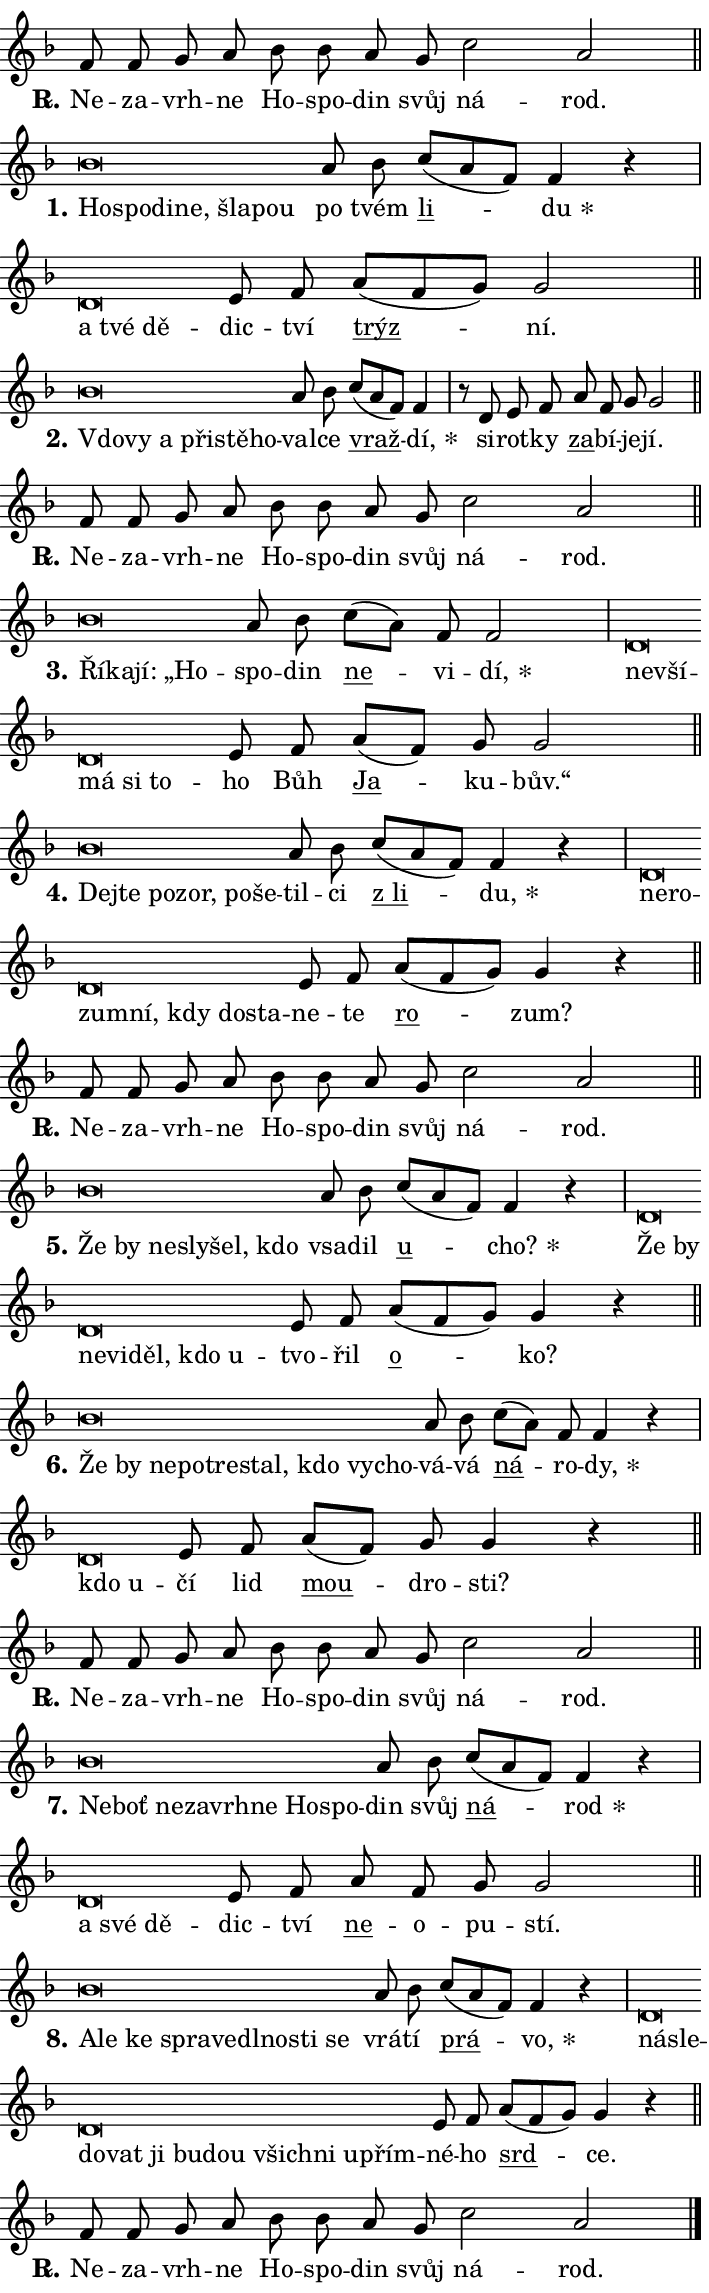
\version "2.24.0"
\header { tagline = "" }
\paper {
  indent = 0\cm
  top-margin = 0\cm
  right-margin = 0.13\cm % to fit lyric hyphens
  bottom-margin = 0\cm
  left-margin = 0\cm
  paper-width = 12\cm
  page-breaking = #ly:one-page-breaking
  system-system-spacing.basic-distance = #11
  score-system-spacing.basic-distance = #11
  ragged-last = ##f
}


%% Author: Thomas Morley
%% https://lists.gnu.org/archive/html/lilypond-user/2020-05/msg00002.html
#(define (line-position grob)
"Returns position of @var[grob} in current system:
   @code{'start}, if at first time-step
   @code{'end}, if at last time-step
   @code{'middle} otherwise
"
  (let* ((col (ly:item-get-column grob))
         (ln (ly:grob-object col 'left-neighbor))
         (rn (ly:grob-object col 'right-neighbor))
         (col-to-check-left (if (ly:grob? ln) ln col))
         (col-to-check-right (if (ly:grob? rn) rn col))
         (break-dir-left
           (and
             (ly:grob-property col-to-check-left 'non-musical #f)
             (ly:item-break-dir col-to-check-left)))
         (break-dir-right
           (and
             (ly:grob-property col-to-check-right 'non-musical #f)
             (ly:item-break-dir col-to-check-right))))
        (cond ((eqv? 1 break-dir-left) 'start)
              ((eqv? -1 break-dir-right) 'end)
              (else 'middle))))

#(define (tranparent-at-line-position vctor)
  (lambda (grob)
  "Relying on @code{line-position} select the relevant enry from @var{vctor}.
Used to determine transparency,"
    (case (line-position grob)
      ((end) (not (vector-ref vctor 0)))
      ((middle) (not (vector-ref vctor 1)))
      ((start) (not (vector-ref vctor 2))))))

noteHeadBreakVisibility =
#(define-music-function (break-visibility)(vector?)
"Makes @code{NoteHead}s transparent relying on @var{break-visibility}"
#{
  \override NoteHead.transparent =
    #(tranparent-at-line-position break-visibility)
#})

#(define delete-ledgers-for-transparent-note-heads
  (lambda (grob)
    "Reads whether a @code{NoteHead} is transparent.
If so this @code{NoteHead} is removed from @code{'note-heads} from
@var{grob}, which is supposed to be @code{LedgerLineSpanner}.
As a result ledgers are not printed for this @code{NoteHead}"
    (let* ((nhds-array (ly:grob-object grob 'note-heads))
           (nhds-list
             (if (ly:grob-array? nhds-array)
                 (ly:grob-array->list nhds-array)
                 '()))
           ;; Relies on the transparent-property being done before
           ;; Staff.LedgerLineSpanner.after-line-breaking is executed.
           ;; This is fragile ...
           (to-keep
             (remove
               (lambda (nhd)
                 (ly:grob-property nhd 'transparent #f))
               nhds-list)))
      ;; TODO find a better method to iterate over grob-arrays, similiar
      ;; to filter/remove etc for lists
      ;; For now rebuilt from scratch
      (set! (ly:grob-object grob 'note-heads)  '())
      (for-each
        (lambda (nhd)
          (ly:pointer-group-interface::add-grob grob 'note-heads nhd))
        to-keep))))

squashNotes = {
  \override NoteHead.X-extent = #'(-0.2 . 0.2)
  \override NoteHead.Y-extent = #'(-0.75 . 0)
  \override NoteHead.stencil =
    #(lambda (grob)
       (let ((pos (ly:grob-property grob 'staff-position)))
         (begin
           (if (< pos -7) (display "ERROR: Lower brevis then expected\n") (display ""))
           (if (<= pos -6) ly:text-interface::print ly:note-head::print))))
}
unSquashNotes = {
  \revert NoteHead.X-extent
  \revert NoteHead.Y-extent
  \revert NoteHead.stencil
}

hideNotes = \noteHeadBreakVisibility #begin-of-line-visible
unHideNotes = \noteHeadBreakVisibility #all-visible

% work-around for resetting accidentals
% https://lilypond.org/doc/v2.23/Documentation/notation/displaying-rhythms#unmetered-music
cadenzaMeasure = {
  \cadenzaOff
  \partial 1024 s1024
  \cadenzaOn
}

#(define-markup-command (accent layout props text) (markup?)
  "Underline accented syllable"
  (interpret-markup layout props
    #{\markup \override #'(offset . 4.3) \underline { #text }#}))

responsum = \markup \concat {
  "R" \hspace #-1.05 \path #0.1 #'((moveto 0 0.07) (lineto 0.9 0.8)) \hspace #0.05 "."
}

spaceSize = #0.6828661417322834 % exact space size for TeX Gyre Schola

\layout {
  \context {
    \Staff
    \remove "Time_signature_engraver"
    \override LedgerLineSpanner.after-line-breaking = #delete-ledgers-for-transparent-note-heads
  }
  \context {
    \Lyrics {
      \override LyricSpace.minimum-distance = \spaceSize
      \override LyricText.font-name = #"TeX Gyre Schola"
      \override LyricText.font-size = 1
      \override StanzaNumber.font-name = #"TeX Gyre Schola Bold"
      \override StanzaNumber.font-size = 1
    }
  }
  \context {
    \Score 
    \override NoteHead.text =
      #(lambda (grob) 
        (let ((pos (ly:grob-property grob 'staff-position)))
          #{\markup {
            \combine
              \halign #-0.55 \raise #(if (= pos -6) 0 0.5) \override #'(thickness . 2) \draw-line #'(3.2 . 0)
              \musicglyph "noteheads.sM1"
          }#}))
  }
}

% magnetic-lyrics.ily
%
%   written by
%     Jean Abou Samra <jean@abou-samra.fr>
%     Werner Lemberg <wl@gnu.org>
%
%   adapted by
%     Jiri Hon <jiri.hon@gmail.com>
%
% Version 2022-Apr-15

% https://www.mail-archive.com/lilypond-user@gnu.org/msg149350.html

#(define (Left_hyphen_pointer_engraver context)
   "Collect syllable-hyphen-syllable occurrences in lyrics and store
them in properties.  This engraver only looks to the left.  For
example, if the lyrics input is @code{foo -- bar}, it does the
following.

@itemize @bullet
@item
Set the @code{text} property of the @code{LyricHyphen} grob between
@q{foo} and @q{bar} to @code{foo}.

@item
Set the @code{left-hyphen} property of the @code{LyricText} grob with
text @q{foo} to the @code{LyricHyphen} grob between @q{foo} and
@q{bar}.
@end itemize

Use this auxiliary engraver in combination with the
@code{lyric-@/text::@/apply-@/magnetic-@/offset!} hook."
   (let ((hyphen #f)
         (text #f))
     (make-engraver
      (acknowledgers
       ((lyric-syllable-interface engraver grob source-engraver)
        (set! text grob)))
      (end-acknowledgers
       ((lyric-hyphen-interface engraver grob source-engraver)
        ;(when (not (grob::has-interface grob 'lyric-space-interface))
          (set! hyphen grob)));)
      ((stop-translation-timestep engraver)
       (when (and text hyphen)
         (ly:grob-set-object! text 'left-hyphen hyphen))
       (set! text #f)
       (set! hyphen #f)))))

#(define (lyric-text::apply-magnetic-offset! grob)
   "If the space between two syllables is less than the value in
property @code{LyricText@/.details@/.squash-threshold}, move the right
syllable to the left so that it gets concatenated with the left
syllable.

Use this function as a hook for
@code{LyricText@/.after-@/line-@/breaking} if the
@code{Left_@/hyphen_@/pointer_@/engraver} is active."
   (let ((hyphen (ly:grob-object grob 'left-hyphen #f)))
     (when hyphen
       (let ((left-text (ly:spanner-bound hyphen LEFT)))
         (when (grob::has-interface left-text 'lyric-syllable-interface)
           (let* ((common (ly:grob-common-refpoint grob left-text X))
                  (this-x-ext (ly:grob-extent grob common X))
                  (left-x-ext
                   (begin
                     ;; Trigger magnetism for left-text.
                     (ly:grob-property left-text 'after-line-breaking)
                     (ly:grob-extent left-text common X)))
                  ;; `delta` is the gap width between two syllables.
                  (delta (- (interval-start this-x-ext)
                            (interval-end left-x-ext)))
                  (details (ly:grob-property grob 'details))
                  (threshold (assoc-get 'squash-threshold details 0.2)))
             (when (< delta threshold)
               (let* (;; We have to manipulate the input text so that
                      ;; ligatures crossing syllable boundaries are not
                      ;; disabled.  For languages based on the Latin
                      ;; script this is essentially a beautification.
                      ;; However, for non-Western scripts it can be a
                      ;; necessity.
                      (lt (ly:grob-property left-text 'text))
                      (rt (ly:grob-property grob 'text))
                      (is-space (grob::has-interface hyphen 'lyric-space-interface))
                      (space (if is-space " " ""))
                      (extra-delta (if is-space spaceSize 0))
                      ;; Append new syllable.
                      (ltrt-space (if (and (string? lt) (string? rt))
                                (string-append lt space rt)
                                (make-concat-markup (list lt space rt))))
                      ;; Right-align `ltrt` to the right side.
                      (ltrt-space-markup (grob-interpret-markup
                               grob
                               (make-translate-markup
                                (cons (interval-length this-x-ext) 0)
                                (make-right-align-markup ltrt-space)))))
                 (begin
                   ;; Don't print `left-text`.
                   (ly:grob-set-property! left-text 'stencil #f)
                   ;; Set text and stencil (which holds all collected
                   ;; syllables so far) and shift it to the left.
                   (ly:grob-set-property! grob 'text ltrt-space)
                   (ly:grob-set-property! grob 'stencil ltrt-space-markup)
                   (ly:grob-translate-axis! grob (- (- delta extra-delta)) X))))))))))


#(define (lyric-hyphen::displace-bounds-first grob)
   ;; Make very sure this callback isn't triggered too early.
   (let ((left (ly:spanner-bound grob LEFT))
         (right (ly:spanner-bound grob RIGHT)))
     (ly:grob-property left 'after-line-breaking)
     (ly:grob-property right 'after-line-breaking)
     (ly:lyric-hyphen::print grob)))

squashThreshold = #0.4

\layout {
  \context {
    \Lyrics
    \consists #Left_hyphen_pointer_engraver
    \override LyricText.after-line-breaking =
      #lyric-text::apply-magnetic-offset!
    \override LyricHyphen.stencil = #lyric-hyphen::displace-bounds-first
    \override LyricText.details.squash-threshold = \squashThreshold
    \override LyricHyphen.minimum-distance = 0
    \override LyricHyphen.minimum-length = \squashThreshold
  }
}

squashText = \override LyricText.details.squash-threshold = 9999
unSquashText = \override LyricText.details.squash-threshold = \squashThreshold

leftText = \override LyricText.self-alignment-X = #LEFT
unLeftText = \revert LyricText.self-alignment-X

starOffset = #(lambda (grob) 
                (let ((x_offset (ly:self-alignment-interface::aligned-on-x-parent grob)))
                  (if (= x_offset 0) 0 (+ x_offset 1.2))))

star = #(define-music-function (syllable)(string?)
"Append star separator at the end of a syllable"
#{
  \once \override LyricText.X-offset = #starOffset
  \lyricmode { \markup {
    #syllable
    \override #'((font-name . "TeX Gyre Schola Bold")) \hspace #0.2 \lower #0.65 \larger "*"
  } }
#})

starAccent = #(define-music-function (syllable)(string?)
"Append star separator at the end of a syllable and make accent"
#{
  \once \override LyricText.X-offset = #starOffset
  \lyricmode { \markup {
    \accent #syllable
    \override #'((font-name . "TeX Gyre Schola Bold")) \hspace #0.2 \lower #0.65 \larger "*"
  } }
#})

breath = #(define-music-function (syllable)(string?)
"Append breathing indicator at the end of a syllable"
#{
  \lyricmode { \markup { #syllable "+" } }
#})

optionalBreath = #(define-music-function (syllable)(string?)
"Append optional breathing indicator at the end of a syllable"
#{
  \lyricmode { \markup { #syllable "(+)" } }
#})


\score {
    <<
        \new Voice = "melody" { \cadenzaOn \key f \major \relative { f'8 f g a bes bes \bar "" a g \bar "" c2 a \cadenzaMeasure \bar "||" \break } }
        \new Lyrics \lyricsto "melody" { \lyricmode { \set stanza = \responsum
Ne -- za -- vrh -- ne Ho -- spo -- din svůj ná -- rod. } }
    >>
    \layout {}
}

\score {
    <<
        \new Voice = "melody" { \cadenzaOn \key f \major \relative { \squashNotes bes'\breve*1/16 \hideNotes \breve*1/16 \bar "" \breve*1/16 \bar "" \breve*1/16 \bar "" \breve*1/16 \breve*1/16 \bar "" \unHideNotes \unSquashNotes a8 bes \bar "" c[( a f)] f4 r \cadenzaMeasure \bar "|" \squashNotes d\breve*1/16 \hideNotes \breve*1/16 \breve*1/16 \bar "" \unHideNotes \unSquashNotes e8 f \bar "" a[( f g)] g2 \cadenzaMeasure \bar "||" \break } }
        \new Lyrics \lyricsto "melody" { \lyricmode { \set stanza = "1."
\leftText Ho -- \squashText spo -- di -- ne, šla -- pou \unLeftText \unSquashText po tvém \markup \accent li -- \star du \leftText a \squashText tvé dě -- \unLeftText \unSquashText dic -- tví \markup \accent trýz -- ní. } }
    >>
    \layout {}
}

\score {
    <<
        \new Voice = "melody" { \cadenzaOn \key f \major \relative { \squashNotes bes'\breve*1/16 \hideNotes \breve*1/16 \bar "" \breve*1/16 \bar "" \breve*1/16 \bar "" \breve*1/16 \breve*1/16 \bar "" \unHideNotes \unSquashNotes a8 bes \bar "" c[( a f)] f4 \cadenzaMeasure \bar "|" r8 d e8 f \bar "" a f g g2 \cadenzaMeasure \bar "||" \break } }
        \new Lyrics \lyricsto "melody" { \lyricmode { \set stanza = "2."
\leftText Vdo -- \squashText vy a při -- stě -- ho -- \unLeftText \unSquashText val -- ce \markup \accent vraž -- \star dí, si -- rot -- ky \markup \accent za -- bí -- je -- jí. } }
    >>
    \layout {}
}

\score {
    <<
        \new Voice = "melody" { \cadenzaOn \key f \major \relative { f'8 f g a bes bes \bar "" a g \bar "" c2 a \cadenzaMeasure \bar "||" \break } }
        \new Lyrics \lyricsto "melody" { \lyricmode { \set stanza = \responsum
Ne -- za -- vrh -- ne Ho -- spo -- din svůj ná -- rod. } }
    >>
    \layout {}
}

\score {
    <<
        \new Voice = "melody" { \cadenzaOn \key f \major \relative { \squashNotes bes'\breve*1/16 \hideNotes \breve*1/16 \bar "" \breve*1/16 \breve*1/16 \bar "" \unHideNotes \unSquashNotes a8 bes \bar "" c[( a)] f f2 \cadenzaMeasure \bar "|" \squashNotes d\breve*1/16 \hideNotes \breve*1/16 \bar "" \breve*1/16 \bar "" \breve*1/16 \breve*1/16 \bar "" \unHideNotes \unSquashNotes e8 f \bar "" a[( f)] g g2 \cadenzaMeasure \bar "||" \break } }
        \new Lyrics \lyricsto "melody" { \lyricmode { \set stanza = "3."
\leftText Ří -- \squashText ka -- jí: „Ho -- \unLeftText \unSquashText spo -- din \markup \accent ne -- vi -- \star dí, \leftText ne -- \squashText vší -- má si to -- \unLeftText \unSquashText ho Bůh \markup \accent Ja -- ku -- bův.“ } }
    >>
    \layout {}
}

\score {
    <<
        \new Voice = "melody" { \cadenzaOn \key f \major \relative { \squashNotes bes'\breve*1/16 \hideNotes \breve*1/16 \bar "" \breve*1/16 \bar "" \breve*1/16 \bar "" \breve*1/16 \breve*1/16 \bar "" \unHideNotes \unSquashNotes a8 bes \bar "" c[( a f)] f4 r \cadenzaMeasure \bar "|" \squashNotes d\breve*1/16 \hideNotes \breve*1/16 \bar "" \breve*1/16 \bar "" \breve*1/16 \bar "" \breve*1/16 \bar "" \breve*1/16 \breve*1/16 \bar "" \unHideNotes \unSquashNotes e8 f \bar "" a[( f g)] g4 r \cadenzaMeasure \bar "||" \break } }
        \new Lyrics \lyricsto "melody" { \lyricmode { \set stanza = "4."
\leftText Dej -- \squashText te po -- zor, po -- še -- \unLeftText \unSquashText til -- ci \markup \accent "z li" -- \star du, \leftText ne -- \squashText ro -- zum -- ní, kdy do -- sta -- \unLeftText \unSquashText ne -- te \markup \accent ro -- zum? } }
    >>
    \layout {}
}

\score {
    <<
        \new Voice = "melody" { \cadenzaOn \key f \major \relative { f'8 f g a bes bes \bar "" a g \bar "" c2 a \cadenzaMeasure \bar "||" \break } }
        \new Lyrics \lyricsto "melody" { \lyricmode { \set stanza = \responsum
Ne -- za -- vrh -- ne Ho -- spo -- din svůj ná -- rod. } }
    >>
    \layout {}
}

\score {
    <<
        \new Voice = "melody" { \cadenzaOn \key f \major \relative { \squashNotes bes'\breve*1/16 \hideNotes \breve*1/16 \bar "" \breve*1/16 \bar "" \breve*1/16 \bar "" \breve*1/16 \breve*1/16 \bar "" \unHideNotes \unSquashNotes a8 bes \bar "" c[( a f)] f4 r \cadenzaMeasure \bar "|" \squashNotes d\breve*1/16 \hideNotes \breve*1/16 \bar "" \breve*1/16 \bar "" \breve*1/16 \bar "" \breve*1/16 \bar "" \breve*1/16 \breve*1/16 \bar "" \unHideNotes \unSquashNotes e8 f \bar "" a[( f g)] g4 r \cadenzaMeasure \bar "||" \break } }
        \new Lyrics \lyricsto "melody" { \lyricmode { \set stanza = "5."
\leftText Že \squashText by ne -- sly -- šel, kdo \unLeftText \unSquashText vsa -- dil \markup \accent u -- \star cho? \leftText Že \squashText by ne -- vi -- děl, kdo u -- \unLeftText \unSquashText tvo -- řil \markup \accent o -- ko? } }
    >>
    \layout {}
}

\score {
    <<
        \new Voice = "melody" { \cadenzaOn \key f \major \relative { \squashNotes bes'\breve*1/16 \hideNotes \breve*1/16 \bar "" \breve*1/16 \bar "" \breve*1/16 \bar "" \breve*1/16 \bar "" \breve*1/16 \bar "" \breve*1/16 \bar "" \breve*1/16 \breve*1/16 \bar "" \unHideNotes \unSquashNotes a8 bes \bar "" c[( a)] f f4 r \cadenzaMeasure \bar "|" \squashNotes d\breve*1/16 \hideNotes \breve*1/16 \bar "" \unHideNotes \unSquashNotes e8 f \bar "" a[( f)] g g4 r \cadenzaMeasure \bar "||" \break } }
        \new Lyrics \lyricsto "melody" { \lyricmode { \set stanza = "6."
\leftText Že \squashText by ne -- po -- tre -- stal, kdo vy -- cho -- \unLeftText \unSquashText vá -- vá \markup \accent ná -- ro -- \star dy, \leftText kdo \squashText u -- \unLeftText \unSquashText čí lid \markup \accent mou -- dro -- sti? } }
    >>
    \layout {}
}

\score {
    <<
        \new Voice = "melody" { \cadenzaOn \key f \major \relative { f'8 f g a bes bes \bar "" a g \bar "" c2 a \cadenzaMeasure \bar "||" \break } }
        \new Lyrics \lyricsto "melody" { \lyricmode { \set stanza = \responsum
Ne -- za -- vrh -- ne Ho -- spo -- din svůj ná -- rod. } }
    >>
    \layout {}
}

\score {
    <<
        \new Voice = "melody" { \cadenzaOn \key f \major \relative { \squashNotes bes'\breve*1/16 \hideNotes \breve*1/16 \bar "" \breve*1/16 \bar "" \breve*1/16 \bar "" \breve*1/16 \bar "" \breve*1/16 \bar "" \breve*1/16 \breve*1/16 \bar "" \unHideNotes \unSquashNotes a8 bes \bar "" c[( a f)] f4 r \cadenzaMeasure \bar "|" \squashNotes d\breve*1/16 \hideNotes \breve*1/16 \breve*1/16 \bar "" \unHideNotes \unSquashNotes e8 f \bar "" a f g g2 \cadenzaMeasure \bar "||" \break } }
        \new Lyrics \lyricsto "melody" { \lyricmode { \set stanza = "7."
\leftText Ne -- \squashText boť ne -- za -- vrh -- ne Ho -- spo -- \unLeftText \unSquashText din svůj \markup \accent ná -- \star rod \leftText a \squashText své dě -- \unLeftText \unSquashText dic -- tví \markup \accent ne -- o -- pu -- stí. } }
    >>
    \layout {}
}

\score {
    <<
        \new Voice = "melody" { \cadenzaOn \key f \major \relative { \squashNotes bes'\breve*1/16 \hideNotes \breve*1/16 \bar "" \breve*1/16 \bar "" \breve*1/16 \bar "" \breve*1/16 \bar "" \breve*1/16 \bar "" \breve*1/16 \bar "" \breve*1/16 \breve*1/16 \bar "" \unHideNotes \unSquashNotes a8 bes \bar "" c[( a f)] f4 r \cadenzaMeasure \bar "|" \squashNotes d\breve*1/16 \hideNotes \breve*1/16 \bar "" \breve*1/16 \bar "" \breve*1/16 \bar "" \breve*1/16 \bar "" \breve*1/16 \bar "" \breve*1/16 \bar "" \breve*1/16 \bar "" \breve*1/16 \bar "" \breve*1/16 \breve*1/16 \bar "" \unHideNotes \unSquashNotes e8 f \bar "" a[( f g)] g4 r \cadenzaMeasure \bar "||" \break } }
        \new Lyrics \lyricsto "melody" { \lyricmode { \set stanza = "8."
\leftText A -- \squashText le ke spra -- ve -- dl -- no -- sti se \unLeftText \unSquashText vrá -- tí \markup \accent prá -- \star vo, \leftText ná -- \squashText sle -- do -- vat ji bu -- dou všich -- ni u -- přím -- \unLeftText \unSquashText né -- ho \markup \accent srd -- ce. } }
    >>
    \layout {}
}

\score {
    <<
        \new Voice = "melody" { \cadenzaOn \key f \major \relative { f'8 f g a bes bes \bar "" a g \bar "" c2 a \cadenzaMeasure \bar "||" \break } \bar "|." }
        \new Lyrics \lyricsto "melody" { \lyricmode { \set stanza = \responsum
Ne -- za -- vrh -- ne Ho -- spo -- din svůj ná -- rod. } }
    >>
    \layout {}
}
